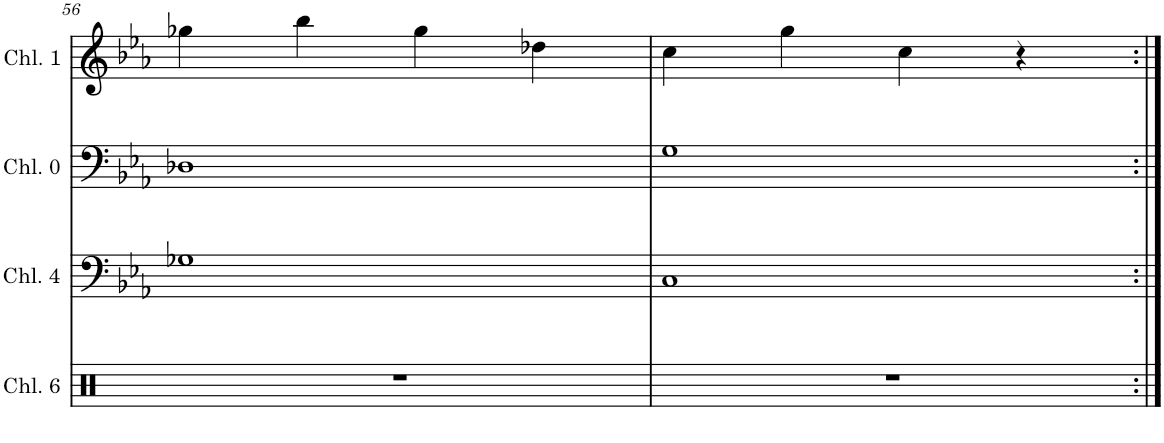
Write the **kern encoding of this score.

**kern	**kern	**kern	**kern
*part4	*part3	*part2	*part1
*staff4	*staff3	*staff2	*staff1
*I"Channel 6	*I"Channel 4	*I"Channel 0	*I"Channel 1
*I'Chl. 6	*I'Chl. 4	*I'Chl. 0	*I'Chl. 1
!!LO:PB:g=z
*clefX	*clefG^2	*clefF4	*clefG2
*k[]	*k[b-e-a-]	*k[b-e-a-]	*k[b-e-a-]
*M4/4	*M4/4	*M4/4	*M4/4
*met(c)	*met(c)	*met(c)	*met(c)
=56	=56	=56	=56
1r	1G-X	1D-X	4gg-X\
.	.	.	4bb-\
.	.	.	4gg-\
.	.	.	4dd-X\
=57	=57	=57	=57
1r	1C	1G	4cc\
.	.	.	4gg\
.	.	.	4cc\
.	.	.	4r
=:|!	=:|!	=:|!	=:|!
*-	*-	*-	*-
